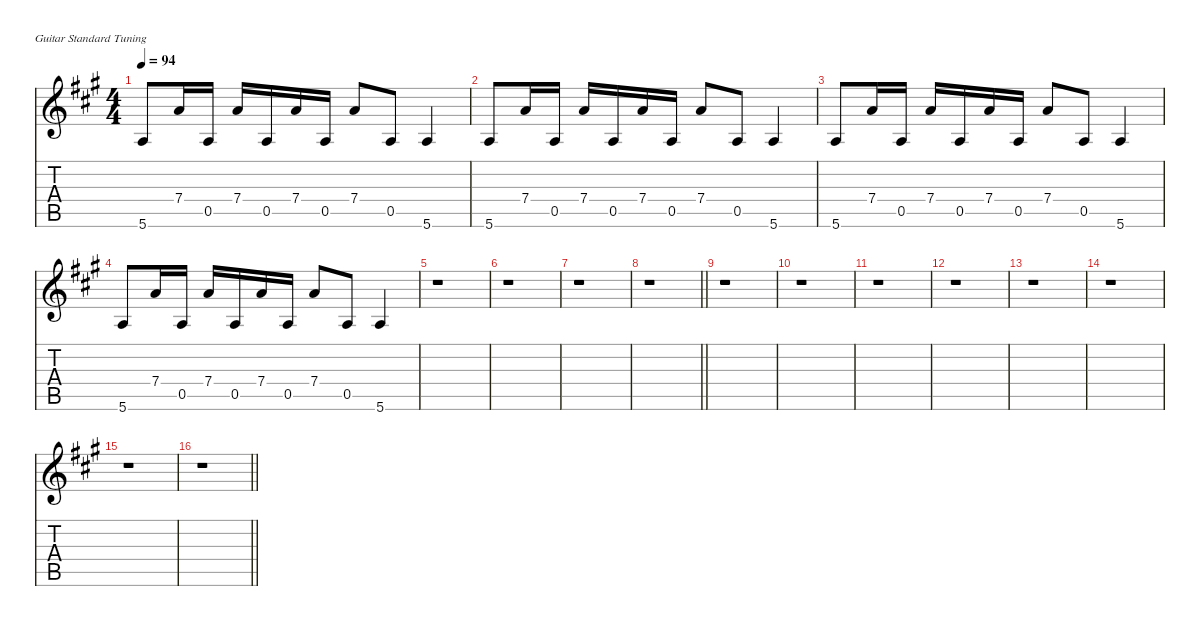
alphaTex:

\defaultSystemsLayout 4
\hideDynamics
\bracketExtendMode nobrackets
\singleTrackTrackNamePolicy hidden
\multiTrackTrackNamePolicy hidden
\firstSystemTrackNameMode fullname
\firstSystemTrackNameOrientation horizontal
\otherSystemsTrackNameOrientation horizontal
\track ("Rhythm Guitar" "s.guit.") {defaultSystemsLayout 8 instrument acousticguitarsteel}
\staff {score tabs}
\tuning (E4 B3 G3 D3 A2 E2)
\ts (4 4)
\tempo 94
\clef g2
\ks a
5.6{acc forcenatural}.8{dy f beam Up} 7.4{acc forcenatural}.16{beam Up} 0.5{acc forcenatural}.16{beam Up} 7.4{acc forcenatural}.16{beam Up} 0.5{acc forcenatural}.16{beam Up} 7.4{acc forcenatural}.16{beam Up} 0.5{acc forcenatural}.16{beam Up} 7.4{acc forcenatural}.8{beam Up} 0.5{acc forcenatural}.8{beam Up} 5.6{acc forcenatural}.4{beam Up} |
5.6{acc forcenatural}.8{beam Up} 7.4{acc forcenatural}.16{beam Up} 0.5{acc forcenatural}.16{beam Up} 7.4{acc forcenatural}.16{beam Up} 0.5{acc forcenatural}.16{beam Up} 7.4{acc forcenatural}.16{beam Up} 0.5{acc forcenatural}.16{beam Up} 7.4{acc forcenatural}.8{beam Up} 0.5{acc forcenatural}.8{beam Up} 5.6{acc forcenatural}.4{beam Up} |
5.6{acc forcenatural}.8{beam Up} 7.4{acc forcenatural}.16{beam Up} 0.5{acc forcenatural}.16{beam Up} 7.4{acc forcenatural}.16{beam Up} 0.5{acc forcenatural}.16{beam Up} 7.4{acc forcenatural}.16{beam Up} 0.5{acc forcenatural}.16{beam Up} 7.4{acc forcenatural}.8{beam Up} 0.5{acc forcenatural}.8{beam Up} 5.6{acc forcenatural}.4{beam Up} |
5.6{acc forcenatural}.8{beam Up} 7.4{acc forcenatural}.16{beam Up} 0.5{acc forcenatural}.16{beam Up} 7.4{acc forcenatural}.16{beam Up} 0.5{acc forcenatural}.16{beam Up} 7.4{acc forcenatural}.16{beam Up} 0.5{acc forcenatural}.16{beam Up} 7.4{acc forcenatural}.8{beam Up} 0.5{acc forcenatural}.8{beam Up} 5.6{acc forcenatural}.4{beam Up} |
r.1{beam Down} |
r.1{beam Down} |
r.1{beam Down} |
\barLineRight lightlight
r.1{beam Down} |
r.1{beam Down} |
r.1{beam Down} |
r.1{beam Down} |
r.1{beam Down} |
r.1{beam Down} |
r.1{beam Down} |
r.1{beam Down} |
\barLineRight lightlight
r.1{beam Down}
